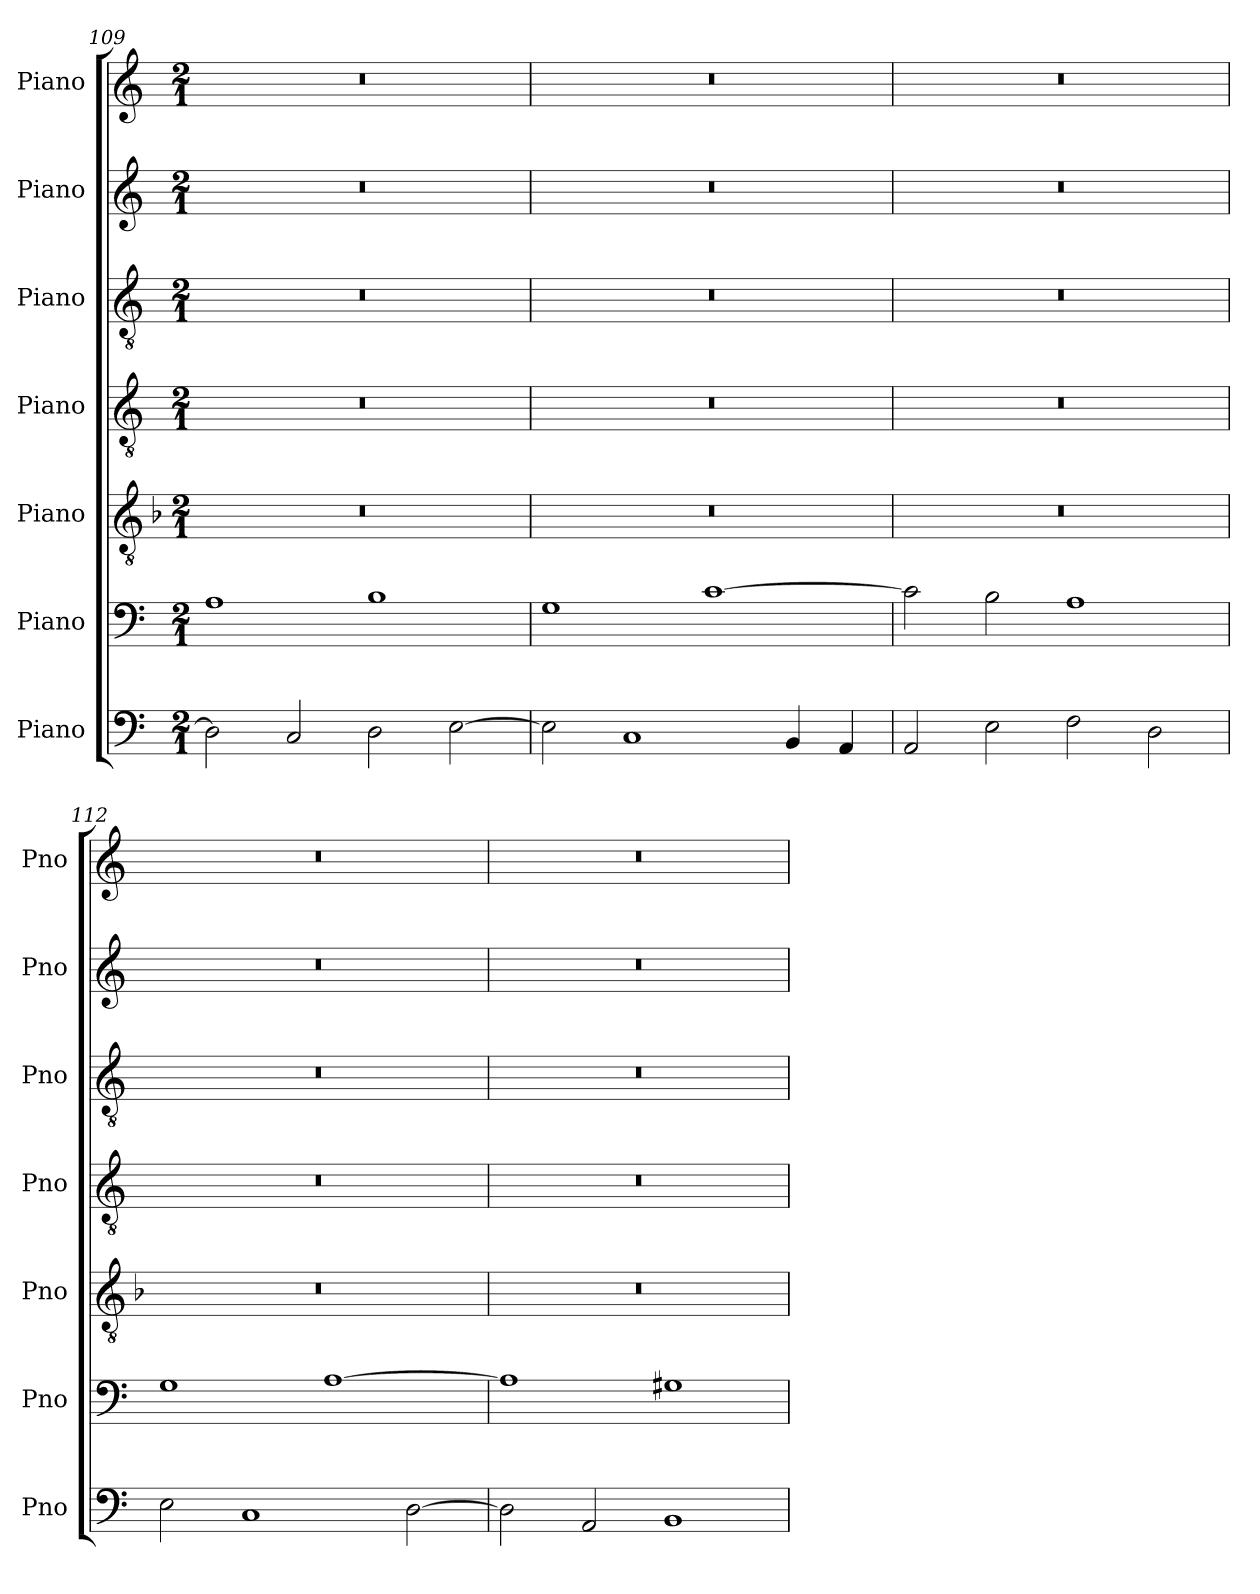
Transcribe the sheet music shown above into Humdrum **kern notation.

**kern	**kern	**kern	**kern	**kern	**kern	**kern
*part7	*part6	*part5	*part4	*part3	*part2	*part1
*staff7	*staff6	*staff5	*staff4	*staff3	*staff2	*staff1
*I"Piano	*I"Piano	*I"Piano	*I"Piano	*I"Piano	*I"Piano	*I"Piano
*I'Pno	*I'Pno	*I'Pno	*I'Pno	*I'Pno	*I'Pno	*I'Pno
*clefF4	*clefF4	*clefGv2	*clefGv2	*clefGv2	*clefG2	*clefG2
*k[]	*k[]	*k[b-]	*k[]	*k[]	*k[]	*k[]
*M2/1	*M2/1	*M2/1	*M2/1	*M2/1	*M2/1	*M2/1
=109	=109	=109	=109	=109	=109	=109
2D\]	1A	0r	0r	0r	0r	0r
2C/	.	.	.	.	.	.
2D\	1B	.	.	.	.	.
[2E\	.	.	.	.	.	.
=110	=110	=110	=110	=110	=110	=110
2E\]	1G	0r	0r	0r	0r	0r
1C	.	.	.	.	.	.
.	[1c	.	.	.	.	.
4BB/	.	.	.	.	.	.
4AA/	.	.	.	.	.	.
!!LO:LB:g=z
=111	=111	=111	=111	=111	=111	=111
2AA/	2c\]	0r	0r	0r	0r	0r
2E\	2B\	.	.	.	.	.
2F\	1A	.	.	.	.	.
2D\	.	.	.	.	.	.
=112	=112	=112	=112	=112	=112	=112
2E\	1G	0r	0r	0r	0r	0r
1C	.	.	.	.	.	.
.	[1A	.	.	.	.	.
[2D\	.	.	.	.	.	.
=113	=113	=113	=113	=113	=113	=113
2D\]	1A]	0r	0r	0r	0r	0r
2AA/	.	.	.	.	.	.
1BB	1G#X	.	.	.	.	.
=	=	=	=	=	=	=
*-	*-	*-	*-	*-	*-	*-
